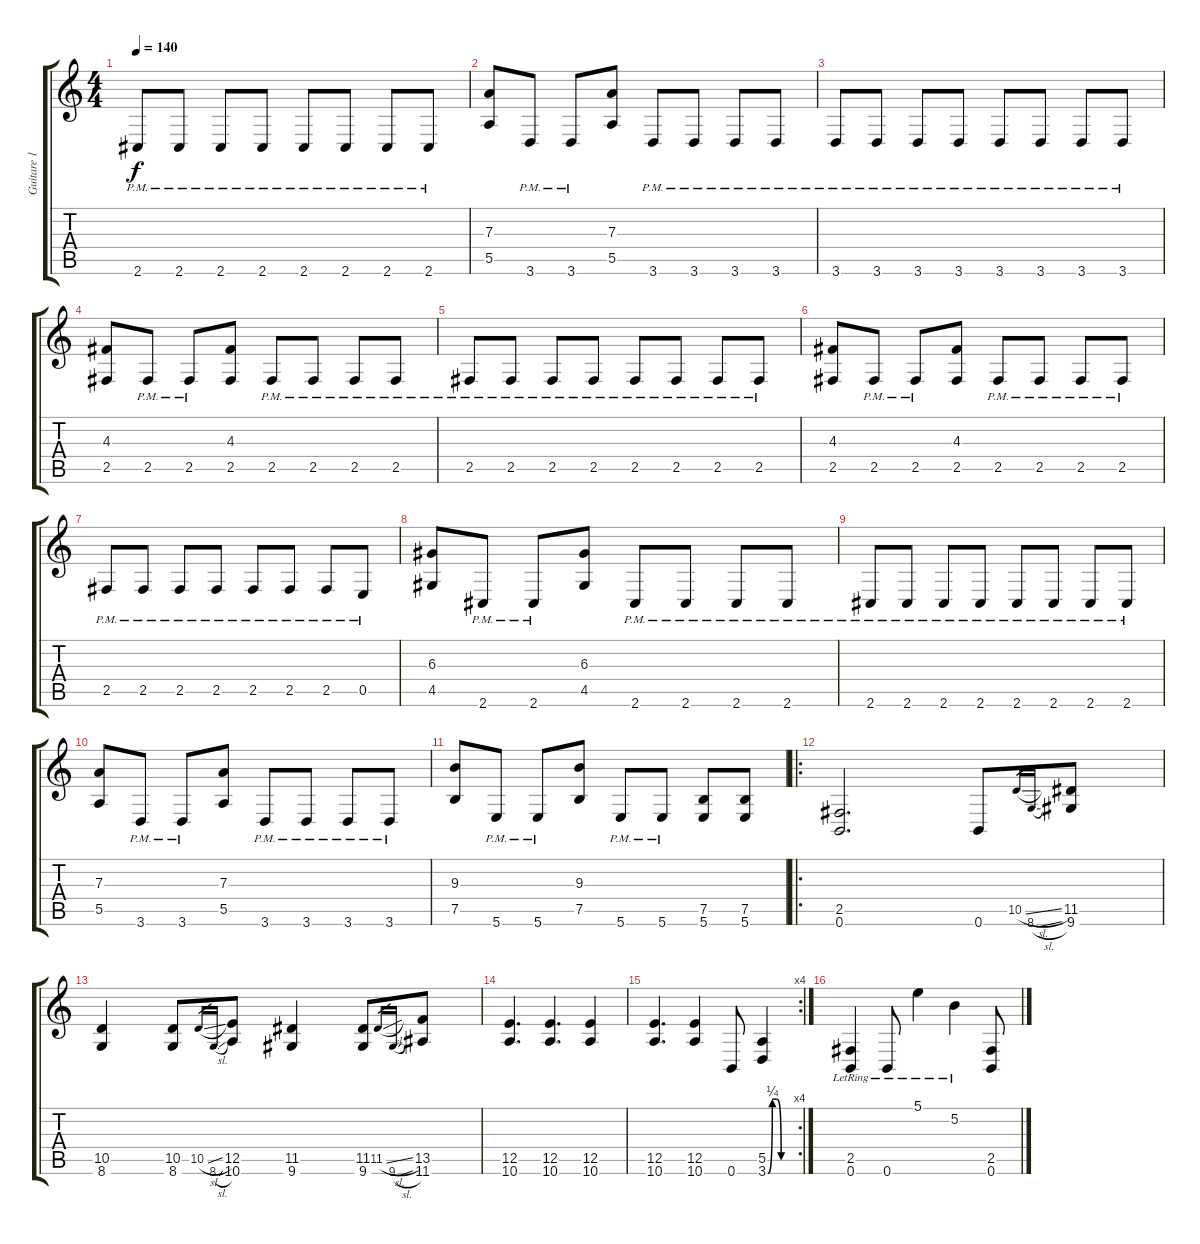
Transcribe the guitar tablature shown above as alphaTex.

\track ("Guitare 1" "Guitare 1") {instrument distortionguitar}
\staff {score tabs}
\tuning (B3 Gb3 D3 A2 E2 B1) {hide}
\ts (4 4)
\tempo 140
\clef g2
\ks c
2.6{pm}.8{dy f} 2.6{pm}.8 2.6{pm}.8 2.6{pm}.8 2.6{pm}.8 2.6{pm}.8 2.6{pm}.8 2.6{pm}.8 |
(7.3 5.5).8 3.6{pm}.8 3.6{pm}.8 (7.3 5.5).8 3.6{pm}.8 3.6{pm}.8 3.6{pm}.8 3.6{pm}.8 |
3.6{pm}.8 3.6{pm}.8 3.6{pm}.8 3.6{pm}.8 3.6{pm}.8 3.6{pm}.8 3.6{pm}.8 3.6{pm}.8 |
(4.3 2.5).8 2.5{pm}.8 2.5{pm}.8 (4.3 2.5).8 2.5{pm}.8 2.5{pm}.8 2.5{pm}.8 2.5{pm}.8 |
2.5{pm}.8 2.5{pm}.8 2.5{pm}.8 2.5{pm}.8 2.5{pm}.8 2.5{pm}.8 2.5{pm}.8 2.5{pm}.8 |
(4.3 2.5).8 2.5{pm}.8 2.5{pm}.8 (4.3 2.5).8 2.5{pm}.8 2.5{pm}.8 2.5{pm}.8 2.5{pm}.8 |
2.5{pm}.8 2.5{pm}.8 2.5{pm}.8 2.5{pm}.8 2.5{pm}.8 2.5{pm}.8 2.5{pm}.8 0.5{pm}.8 |
(6.3 4.5).8 2.6{pm}.8 2.6{pm}.8 (6.3 4.5).8 2.6{pm}.8 2.6{pm}.8 2.6{pm}.8 2.6{pm}.8 |
2.6{pm}.8 2.6{pm}.8 2.6{pm}.8 2.6{pm}.8 2.6{pm}.8 2.6{pm}.8 2.6{pm}.8 2.6{pm}.8 |
(7.3 5.5).8 3.6{pm}.8 3.6{pm}.8 (7.3 5.5).8 3.6{pm}.8 3.6{pm}.8 3.6{pm}.8 3.6{pm}.8 |
(9.3 7.5).8 5.6{pm}.8 5.6{pm}.8 (9.3 7.5).8 5.6{pm}.8 5.6{pm}.8 (7.5 5.6).8 (7.5 5.6).8 |
\ro
(2.5 0.6).2{d} 0.6.8 10.5{sl}.16{gr} 8.6{sl}.16{gr} (11.5 9.6).8 |
(10.5 8.6).4 (10.5 8.6).8 10.5{sl}.16{gr} 8.6{sl}.16{gr} (12.5 10.6).8 (11.5 9.6).4 (11.5 9.6).8 11.5{sl}.16{gr} 9.6{sl}.16{gr} (13.5 11.6).8 |
(12.5 10.6).4{d} (12.5 10.6).4{d} (12.5 10.6).4 |
\rc 4
(12.5 10.6).4{d} (12.5 10.6).4 0.6.8 (5.5 3.6{be (custom 0 0 10 1 20 1 30 0 60 0)}).4 |
(2.5{lr} 0.6{lr}).4 0.6{lr}.8 5.1{lr}.4 5.2{lr}.4 (2.5 0.6).8
